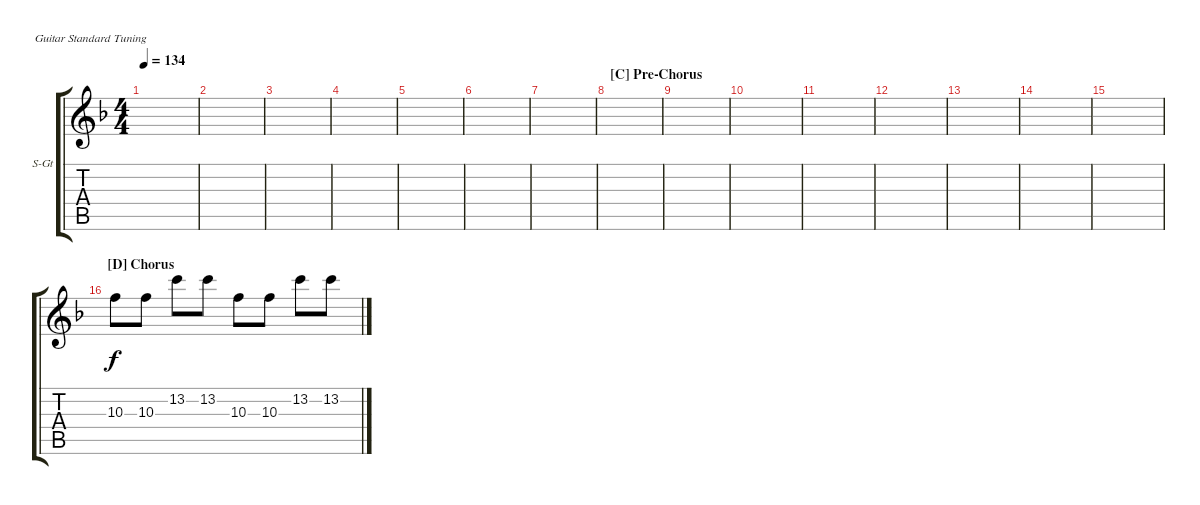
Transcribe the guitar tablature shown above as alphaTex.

\defaultSystemsLayout 4
\bracketExtendMode groupsimilarinstruments
\firstSystemTrackNameOrientation horizontal
\otherSystemsTrackNameOrientation horizontal
\track ("Claude" "S-Gt") {instrument acousticguitarsteel}
\staff {score tabs}
\tuning (E4 B3 G3 D3 A2 E2)
\ts (4 4)
\tempo 134
\clef g2
\scale
0.333333
\ks f
|
\scale
0.333333 |
\scale
0.333333 |
\scale
0.333333 |
\scale
0.333333 |
\scale
0.333333 |
\scale
0.333333 |
\section ("C" "Pre-Chorus")
\scale
0.333333 |
\scale
0.333333 |
\scale
0.333333 |
\scale
0.333333 |
\scale
0.333333 |
\scale
0.333333 |
\scale
0.333333 |
\scale
0.333333 |
\section ("D" "Chorus")
\scale
0.333333 10.3.8 10.3.8 13.2.8 13.2.8 10.3.8 10.3.8 13.2.8 13.2.8
